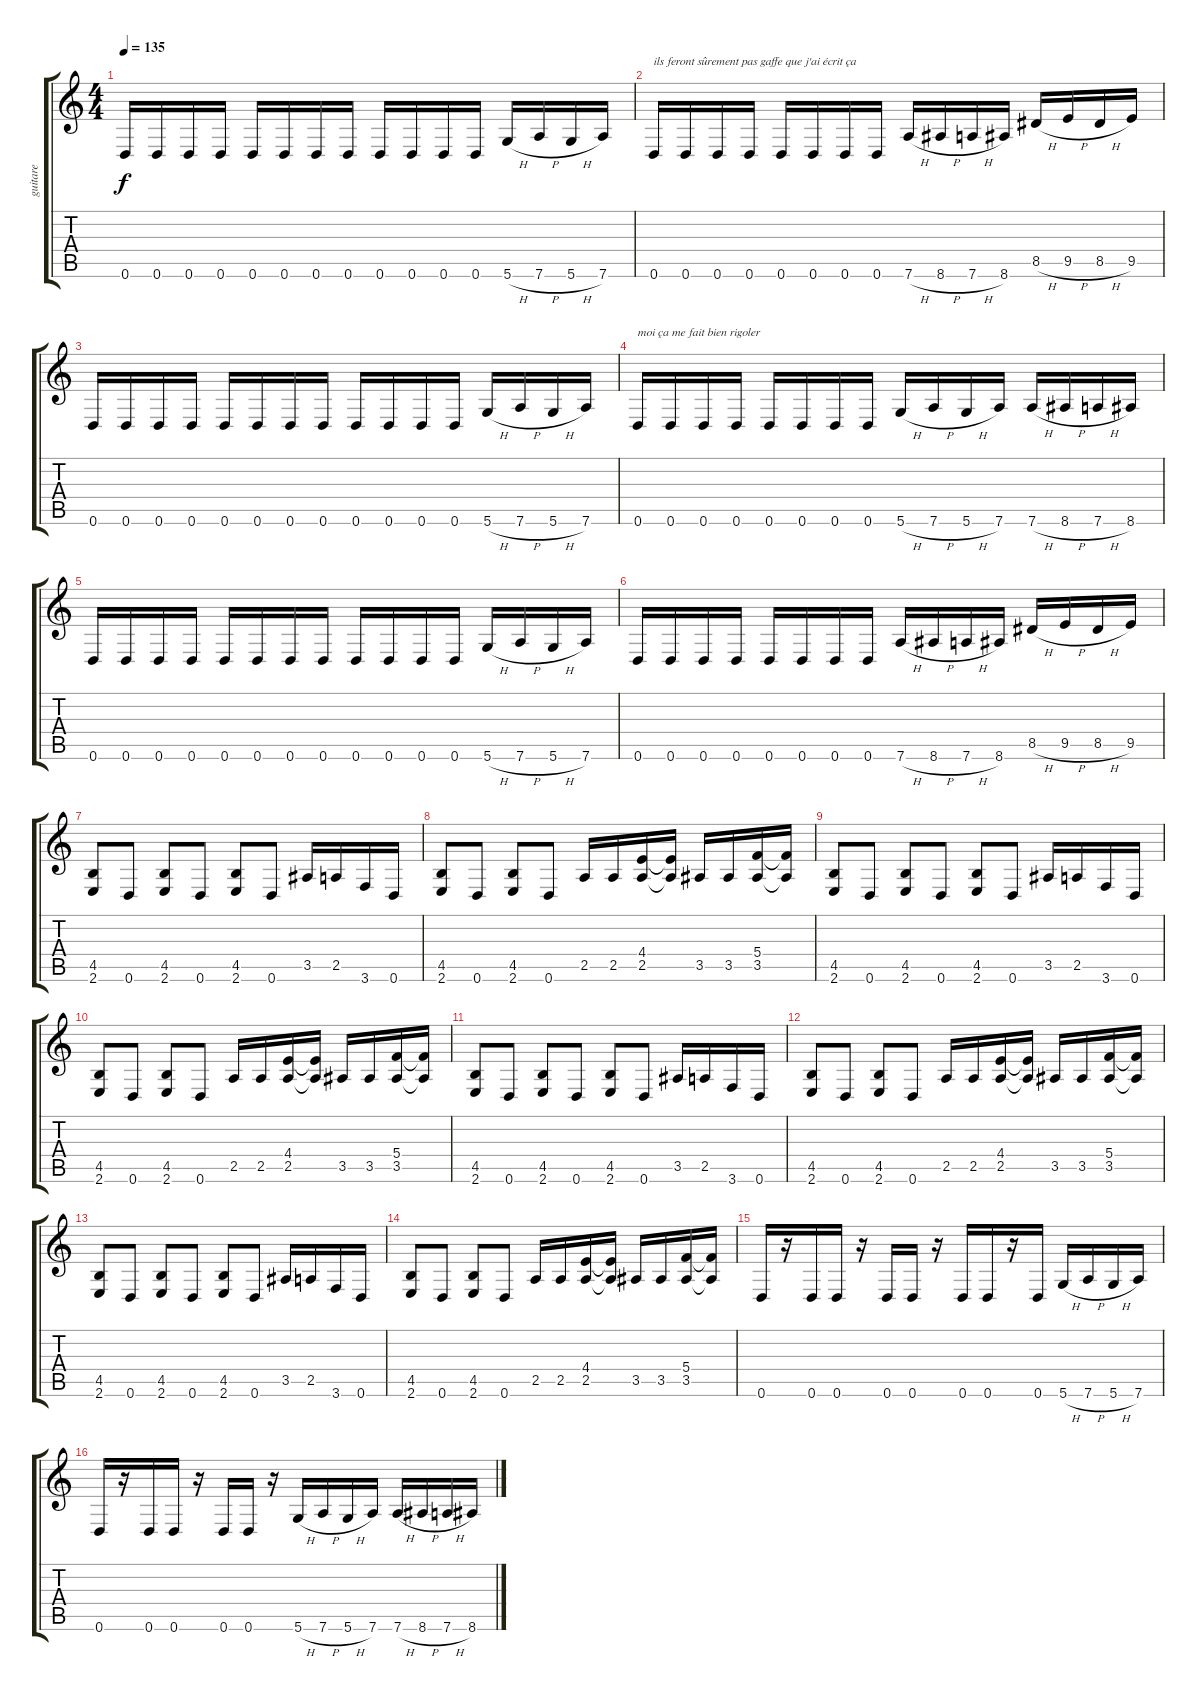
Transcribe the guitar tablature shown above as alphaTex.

\track ("guitare" "guitare") {instrument distortionguitar}
\staff {score tabs}
\tuning (D4 A3 F3 C3 G2 D2) {hide}
\ts (4 4)
\tempo 135
\clef g2
\ks c
0.6.16{dy f} 0.6.16 0.6.16 0.6.16 0.6.16 0.6.16 0.6.16 0.6.16 0.6.16 0.6.16 0.6.16 0.6.16 5.6{h}.16 7.6{h}.16 5.6{h}.16 7.6.16 |
0.6.16{txt "ils feront sûrement pas gaffe que j'ai écrit ça"} 0.6.16 0.6.16 0.6.16 0.6.16 0.6.16 0.6.16 0.6.16 7.6{h}.16 8.6{h}.16 7.6{h}.16 8.6.16 8.5{h}.16 9.5{h}.16 8.5{h}.16 9.5.16 |
0.6.16 0.6.16 0.6.16 0.6.16 0.6.16 0.6.16 0.6.16 0.6.16 0.6.16 0.6.16 0.6.16 0.6.16 5.6{h}.16 7.6{h}.16 5.6{h}.16 7.6.16 |
0.6.16{txt "moi ça me fait bien rigoler"} 0.6.16 0.6.16 0.6.16 0.6.16 0.6.16 0.6.16 0.6.16 5.6{h}.16 7.6{h}.16 5.6{h}.16 7.6.16 7.6{h}.16 8.6{h}.16 7.6{h}.16 8.6.16 |
0.6.16 0.6.16 0.6.16 0.6.16 0.6.16 0.6.16 0.6.16 0.6.16 0.6.16 0.6.16 0.6.16 0.6.16 5.6{h}.16 7.6{h}.16 5.6{h}.16 7.6.16 |
0.6.16 0.6.16 0.6.16 0.6.16 0.6.16 0.6.16 0.6.16 0.6.16 7.6{h}.16 8.6{h}.16 7.6{h}.16 8.6.16 8.5{h}.16 9.5{h}.16 8.5{h}.16 9.5.16 |
(4.5 2.6).8 0.6.8 (4.5 2.6).8 0.6.8 (4.5 2.6).8 0.6.8 3.5.16 2.5.16 3.6.16 0.6.16 |
(4.5 2.6).8 0.6.8 (4.5 2.6).8 0.6.8 2.5.16 2.5.16 (4.4 2.5).16 (4.4{t} 2.5{t}).16 3.5.16 3.5.16 (5.4 3.5).16 (5.4{t} 3.5{t}).16 |
(4.5 2.6).8 0.6.8 (4.5 2.6).8 0.6.8 (4.5 2.6).8 0.6.8 3.5.16 2.5.16 3.6.16 0.6.16 |
(4.5 2.6).8 0.6.8 (4.5 2.6).8 0.6.8 2.5.16 2.5.16 (4.4 2.5).16 (4.4{t} 2.5{t}).16 3.5.16 3.5.16 (5.4 3.5).16 (5.4{t} 3.5{t}).16 |
(4.5 2.6).8 0.6.8 (4.5 2.6).8 0.6.8 (4.5 2.6).8 0.6.8 3.5.16 2.5.16 3.6.16 0.6.16 |
(4.5 2.6).8 0.6.8 (4.5 2.6).8 0.6.8 2.5.16 2.5.16 (4.4 2.5).16 (4.4{t} 2.5{t}).16 3.5.16 3.5.16 (5.4 3.5).16 (5.4{t} 3.5{t}).16 |
(4.5 2.6).8 0.6.8 (4.5 2.6).8 0.6.8 (4.5 2.6).8 0.6.8 3.5.16 2.5.16 3.6.16 0.6.16 |
(4.5 2.6).8 0.6.8 (4.5 2.6).8 0.6.8 2.5.16 2.5.16 (4.4 2.5).16 (4.4{t} 2.5{t}).16 3.5.16 3.5.16 (5.4 3.5).16 (5.4{t} 3.5{t}).16 |
0.6.16 r.16 0.6.16 0.6.16 r.16 0.6.16 0.6.16 r.16 0.6.16 0.6.16 r.16 0.6.16 5.6{h}.16 7.6{h}.16 5.6{h}.16 7.6.16 |
0.6.16 r.16 0.6.16 0.6.16 r.16 0.6.16 0.6.16 r.16 5.6{h}.16 7.6{h}.16 5.6{h}.16 7.6.16 7.6{h}.16 8.6{h}.16 7.6{h}.16 8.6.16
